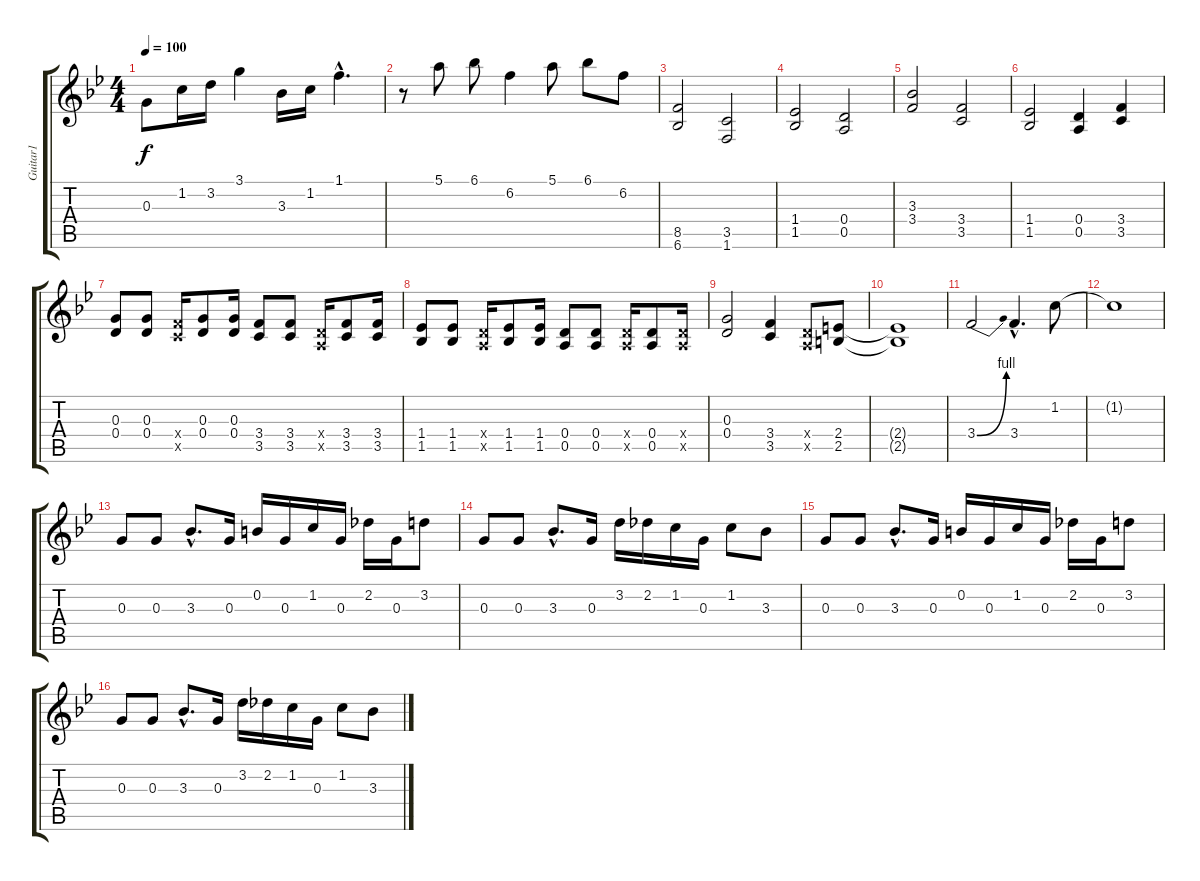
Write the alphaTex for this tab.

\track ("Guitar1" "Guitar1") {instrument electricguitarjazz}
\staff {score tabs}
\tuning (E4 B3 G3 D3 A2 E2) {hide}
\ts (4 4)
\tempo 100
\clef g2
\ks bb
0.3.8{dy f} 1.2.16 3.2.16 3.1.4 3.3.16 1.2.16 1.1{hac}.4{d} |
r.8 5.1.8 6.1.8 6.2.4 5.1.8 6.1.8 6.2.8 |
(8.5 6.6).2{volume 9 instrument overdrivenguitar} (3.5 1.6).2 |
(1.4 1.5).2 (0.4 0.5).2 |
(3.3 3.4).2 (3.4 3.5).2 |
(1.4 1.5).2 (0.4 0.5).4 (3.4 3.5).4 |
(0.3 0.4).8 (0.3 0.4).8 (3.4{x} 3.5{x}).16 (0.3 0.4).8 (0.3 0.4).16 (3.4 3.5).8 (3.4 3.5).8 (0.4{x} 0.5{x}).16 (3.4 3.5).8 (3.4 3.5).16 |
(1.4 1.5).8 (1.4 1.5).8 (0.4{x} 0.5{x}).16 (1.4 1.5).8 (1.4 1.5).16 (0.4 0.5).8 (0.4 0.5).8 (0.4{x} 0.5{x}).16 (0.4 0.5).8 (0.4{x} 0.5{x}).16 |
(0.3 0.4).2 (3.4 3.5).4 (0.4{x} 0.5{x}).8 (2.4 2.5).8 |
(2.4{t} 2.5{t}).1 |
3.4{be (bend 0 0 60 4)}.2{volume 12 instrument overdrivenguitar} 3.4{hac}.4{d} 1.2.8 |
1.2{t}.1 |
\ks gminor
0.3.8 0.3.8 3.3{hac}.8{d} 0.3.16 0.2.16 0.3.16 1.2.16 0.3.16 2.2.16 0.3.16 3.2.8 |
0.3.8 0.3.8 3.3{hac}.8{d} 0.3.16 3.2.16 2.2.16 1.2.16 0.3.16 1.2.8 3.3.8 |
0.3.8 0.3.8 3.3{hac}.8{d} 0.3.16 0.2.16 0.3.16 1.2.16 0.3.16 2.2.16 0.3.16 3.2.8 |
0.3.8 0.3.8 3.3{hac}.8{d} 0.3.16 3.2.16 2.2.16 1.2.16 0.3.16 1.2.8 3.3.8
